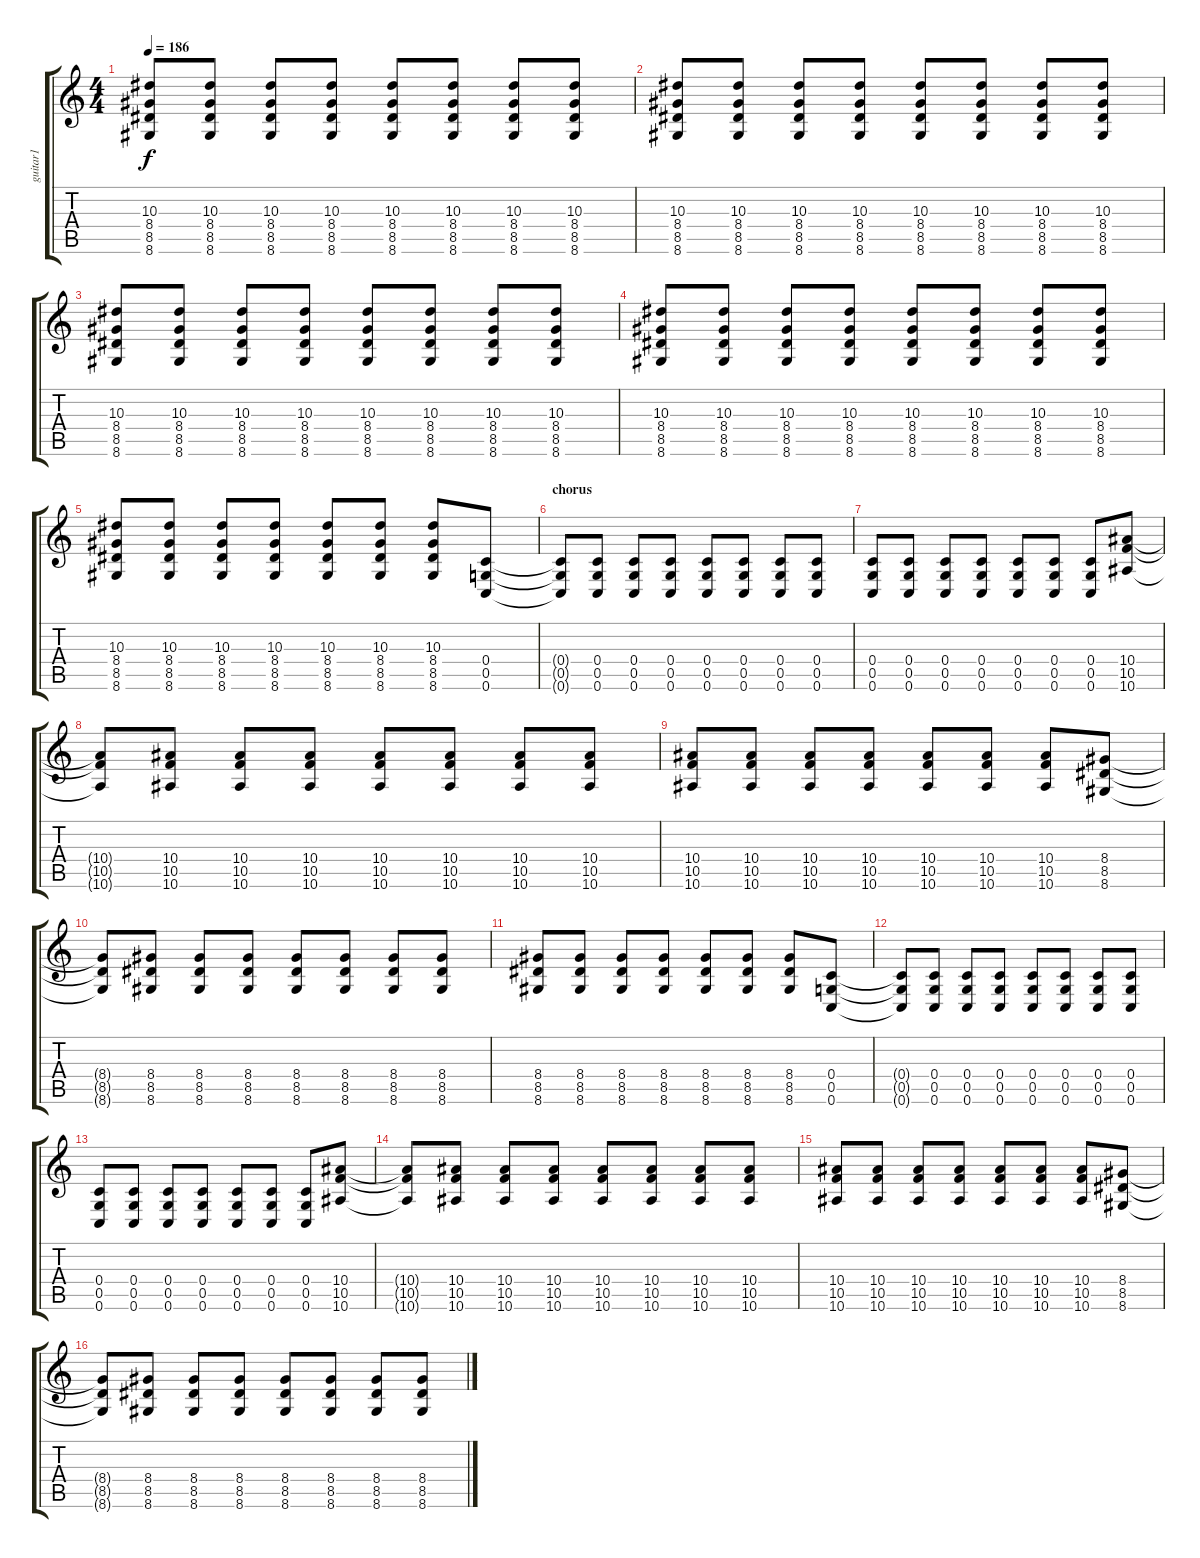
\track ("guitar1" "guitar1") {instrument distortionguitar}
\staff {score tabs}
\tuning (D4 A3 F3 C3 G2 C2) {hide}
\ts (4 4)
\tempo 186
\clef g2
\ks c
(10.3 8.4 8.5 8.6).8{dy f} (10.3 8.4 8.5 8.6).8 (10.3 8.4 8.5 8.6).8 (10.3 8.4 8.5 8.6).8 (10.3 8.4 8.5 8.6).8 (10.3 8.4 8.5 8.6).8 (10.3 8.4 8.5 8.6).8 (10.3 8.4 8.5 8.6).8 |
(10.3 8.4 8.5 8.6).8 (10.3 8.4 8.5 8.6).8 (10.3 8.4 8.5 8.6).8 (10.3 8.4 8.5 8.6).8 (10.3 8.4 8.5 8.6).8 (10.3 8.4 8.5 8.6).8 (10.3 8.4 8.5 8.6).8 (10.3 8.4 8.5 8.6).8 |
(10.3 8.4 8.5 8.6).8 (10.3 8.4 8.5 8.6).8 (10.3 8.4 8.5 8.6).8 (10.3 8.4 8.5 8.6).8 (10.3 8.4 8.5 8.6).8 (10.3 8.4 8.5 8.6).8 (10.3 8.4 8.5 8.6).8 (10.3 8.4 8.5 8.6).8 |
(10.3 8.4 8.5 8.6).8 (10.3 8.4 8.5 8.6).8 (10.3 8.4 8.5 8.6).8 (10.3 8.4 8.5 8.6).8 (10.3 8.4 8.5 8.6).8 (10.3 8.4 8.5 8.6).8 (10.3 8.4 8.5 8.6).8 (10.3 8.4 8.5 8.6).8 |
(10.3 8.4 8.5 8.6).8 (10.3 8.4 8.5 8.6).8 (10.3 8.4 8.5 8.6).8 (10.3 8.4 8.5 8.6).8 (10.3 8.4 8.5 8.6).8 (10.3 8.4 8.5 8.6).8 (10.3 8.4 8.5 8.6).8 (0.4 0.5 0.6).8 |
\section ("" "chorus")
(0.4{t} 0.5{t} 0.6{t}).8 (0.4 0.5 0.6).8 (0.4 0.5 0.6).8 (0.4 0.5 0.6).8 (0.4 0.5 0.6).8 (0.4 0.5 0.6).8 (0.4 0.5 0.6).8 (0.4 0.5 0.6).8 |
(0.4 0.5 0.6).8 (0.4 0.5 0.6).8 (0.4 0.5 0.6).8 (0.4 0.5 0.6).8 (0.4 0.5 0.6).8 (0.4 0.5 0.6).8 (0.4 0.5 0.6).8 (10.4 10.5 10.6).8 |
(10.4{t} 10.5{t} 10.6{t}).8 (10.4 10.5 10.6).8 (10.4 10.5 10.6).8 (10.4 10.5 10.6).8 (10.4 10.5 10.6).8 (10.4 10.5 10.6).8 (10.4 10.5 10.6).8 (10.4 10.5 10.6).8 |
(10.4 10.5 10.6).8 (10.4 10.5 10.6).8 (10.4 10.5 10.6).8 (10.4 10.5 10.6).8 (10.4 10.5 10.6).8 (10.4 10.5 10.6).8 (10.4 10.5 10.6).8 (8.4 8.5 8.6).8 |
(8.4{t} 8.5{t} 8.6{t}).8 (8.4 8.5 8.6).8 (8.4 8.5 8.6).8 (8.4 8.5 8.6).8 (8.4 8.5 8.6).8 (8.4 8.5 8.6).8 (8.4 8.5 8.6).8 (8.4 8.5 8.6).8 |
(8.4 8.5 8.6).8 (8.4 8.5 8.6).8 (8.4 8.5 8.6).8 (8.4 8.5 8.6).8 (8.4 8.5 8.6).8 (8.4 8.5 8.6).8 (8.4 8.5 8.6).8 (0.4 0.5 0.6).8 |
(0.4{t} 0.5{t} 0.6{t}).8 (0.4 0.5 0.6).8 (0.4 0.5 0.6).8 (0.4 0.5 0.6).8 (0.4 0.5 0.6).8 (0.4 0.5 0.6).8 (0.4 0.5 0.6).8 (0.4 0.5 0.6).8 |
(0.4 0.5 0.6).8 (0.4 0.5 0.6).8 (0.4 0.5 0.6).8 (0.4 0.5 0.6).8 (0.4 0.5 0.6).8 (0.4 0.5 0.6).8 (0.4 0.5 0.6).8 (10.4 10.5 10.6).8 |
(10.4{t} 10.5{t} 10.6{t}).8 (10.4 10.5 10.6).8 (10.4 10.5 10.6).8 (10.4 10.5 10.6).8 (10.4 10.5 10.6).8 (10.4 10.5 10.6).8 (10.4 10.5 10.6).8 (10.4 10.5 10.6).8 |
(10.4 10.5 10.6).8 (10.4 10.5 10.6).8 (10.4 10.5 10.6).8 (10.4 10.5 10.6).8 (10.4 10.5 10.6).8 (10.4 10.5 10.6).8 (10.4 10.5 10.6).8 (8.4 8.5 8.6).8 |
(8.4{t} 8.5{t} 8.6{t}).8 (8.4 8.5 8.6).8 (8.4 8.5 8.6).8 (8.4 8.5 8.6).8 (8.4 8.5 8.6).8 (8.4 8.5 8.6).8 (8.4 8.5 8.6).8 (8.4 8.5 8.6).8
